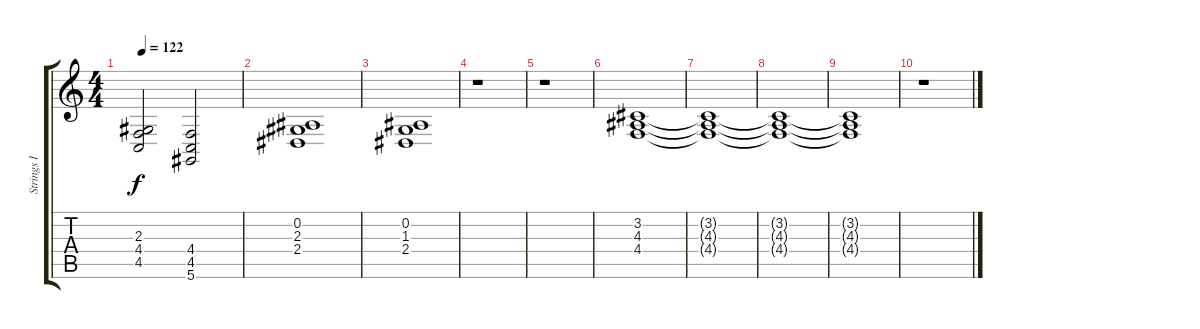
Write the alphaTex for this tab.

\track ("Strings I" "Strings I") {instrument synthstrings2}
\staff {score tabs}
\tuning (Eb4 Bb3 Gb3 Db3 Ab2 Eb2) {hide}
\ts (4 4)
\tempo 122
\clef g2
\ks c
(2.3 4.4 4.5).2{dy f} (4.4 4.5 5.6).2 |
(0.2 2.3 2.4).1 |
(0.2 1.3 2.4).1 |
r.1 |
r.1 |
(3.2 4.3 4.4).1 |
(3.2{t} 4.3{t} 4.4{t}).1 |
(3.2{t} 4.3{t} 4.4{t}).1 |
(3.2{t} 4.3{t} 4.4{t}).1 |
r.1
